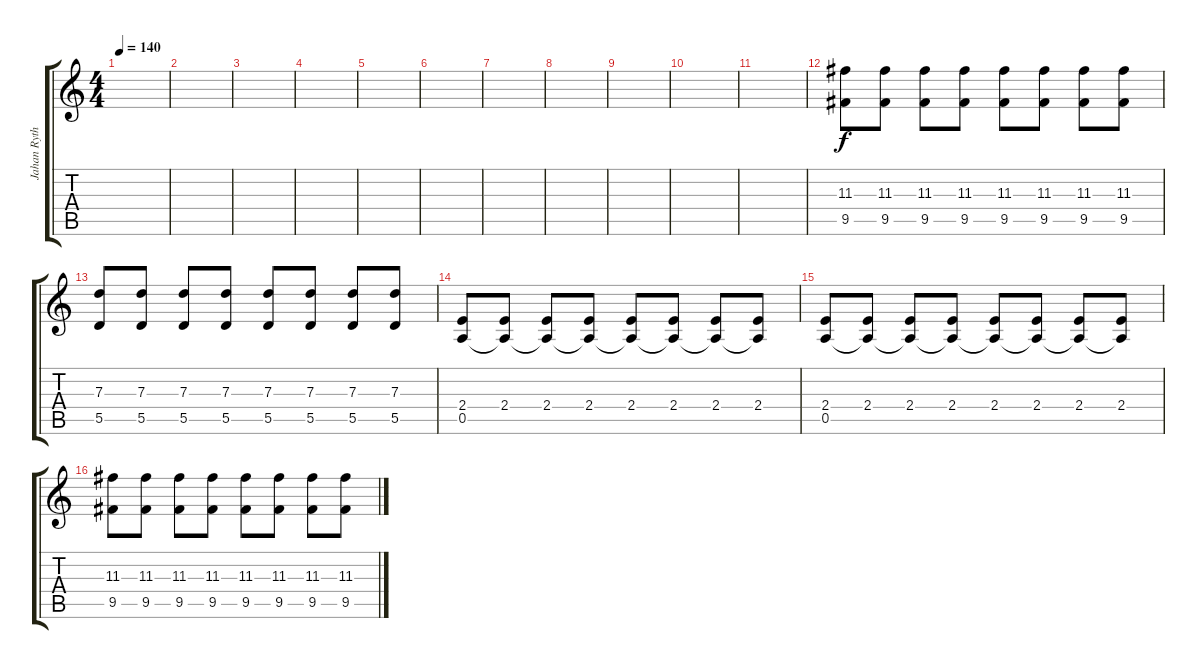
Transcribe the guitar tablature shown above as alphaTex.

\track ("Jahan Rythm" "Jahan Ryth") {instrument distortionguitar}
\staff {score tabs}
\tuning (E4 B3 G3 D3 A2 E2) {hide}
\ts (4 4)
\tempo 140
\clef g2
\ks c
|
|
|
|
|
|
|
|
|
|
|
(11.3 9.5).8 (11.3 9.5).8 (11.3 9.5).8 (11.3 9.5).8 (11.3 9.5).8 (11.3 9.5).8 (11.3 9.5).8 (11.3 9.5).8 |
(7.3 5.5).8 (7.3 5.5).8 (7.3 5.5).8 (7.3 5.5).8 (7.3 5.5).8 (7.3 5.5).8 (7.3 5.5).8 (7.3 5.5).8 |
(2.4 0.5).8 (2.4 0.5{t}).8 (2.4 0.5{t}).8 (2.4 0.5{t}).8 (2.4 0.5{t}).8 (2.4 0.5{t}).8 (2.4 0.5{t}).8 (2.4 0.5{t}).8 |
(2.4 0.5).8 (2.4 0.5{t}).8 (2.4 0.5{t}).8 (2.4 0.5{t}).8 (2.4 0.5{t}).8 (2.4 0.5{t}).8 (2.4 0.5{t}).8 (2.4 0.5{t}).8 |
(11.3 9.5).8 (11.3 9.5).8 (11.3 9.5).8 (11.3 9.5).8 (11.3 9.5).8 (11.3 9.5).8 (11.3 9.5).8 (11.3 9.5).8
